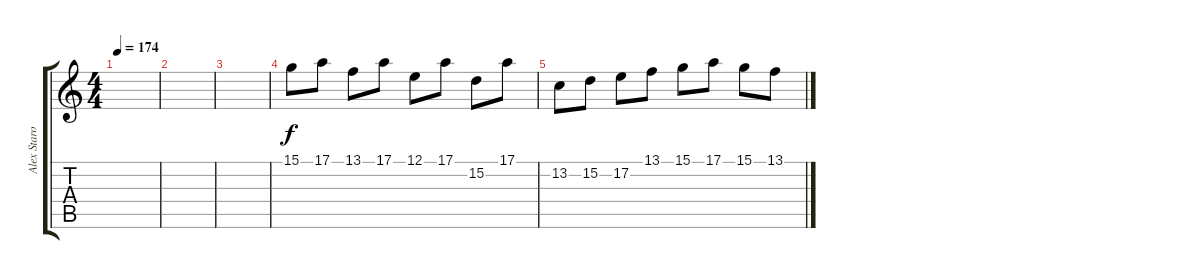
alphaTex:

\track ("Alex Staropoli (Key 2)" "Alex Staro") {instrument stringensemble1}
\staff {score tabs}
\tuning (E4 B3 G3 D3 A2 E2) {hide}
\ts (4 4)
\tempo 174
\clef g2
\ks c
|
|
|
15.1.8 17.1.8 13.1.8 17.1.8 12.1.8 17.1.8 15.2.8 17.1.8 |
13.2.8 15.2.8 17.2.8 13.1.8 15.1.8 17.1.8 15.1.8 13.1.8
